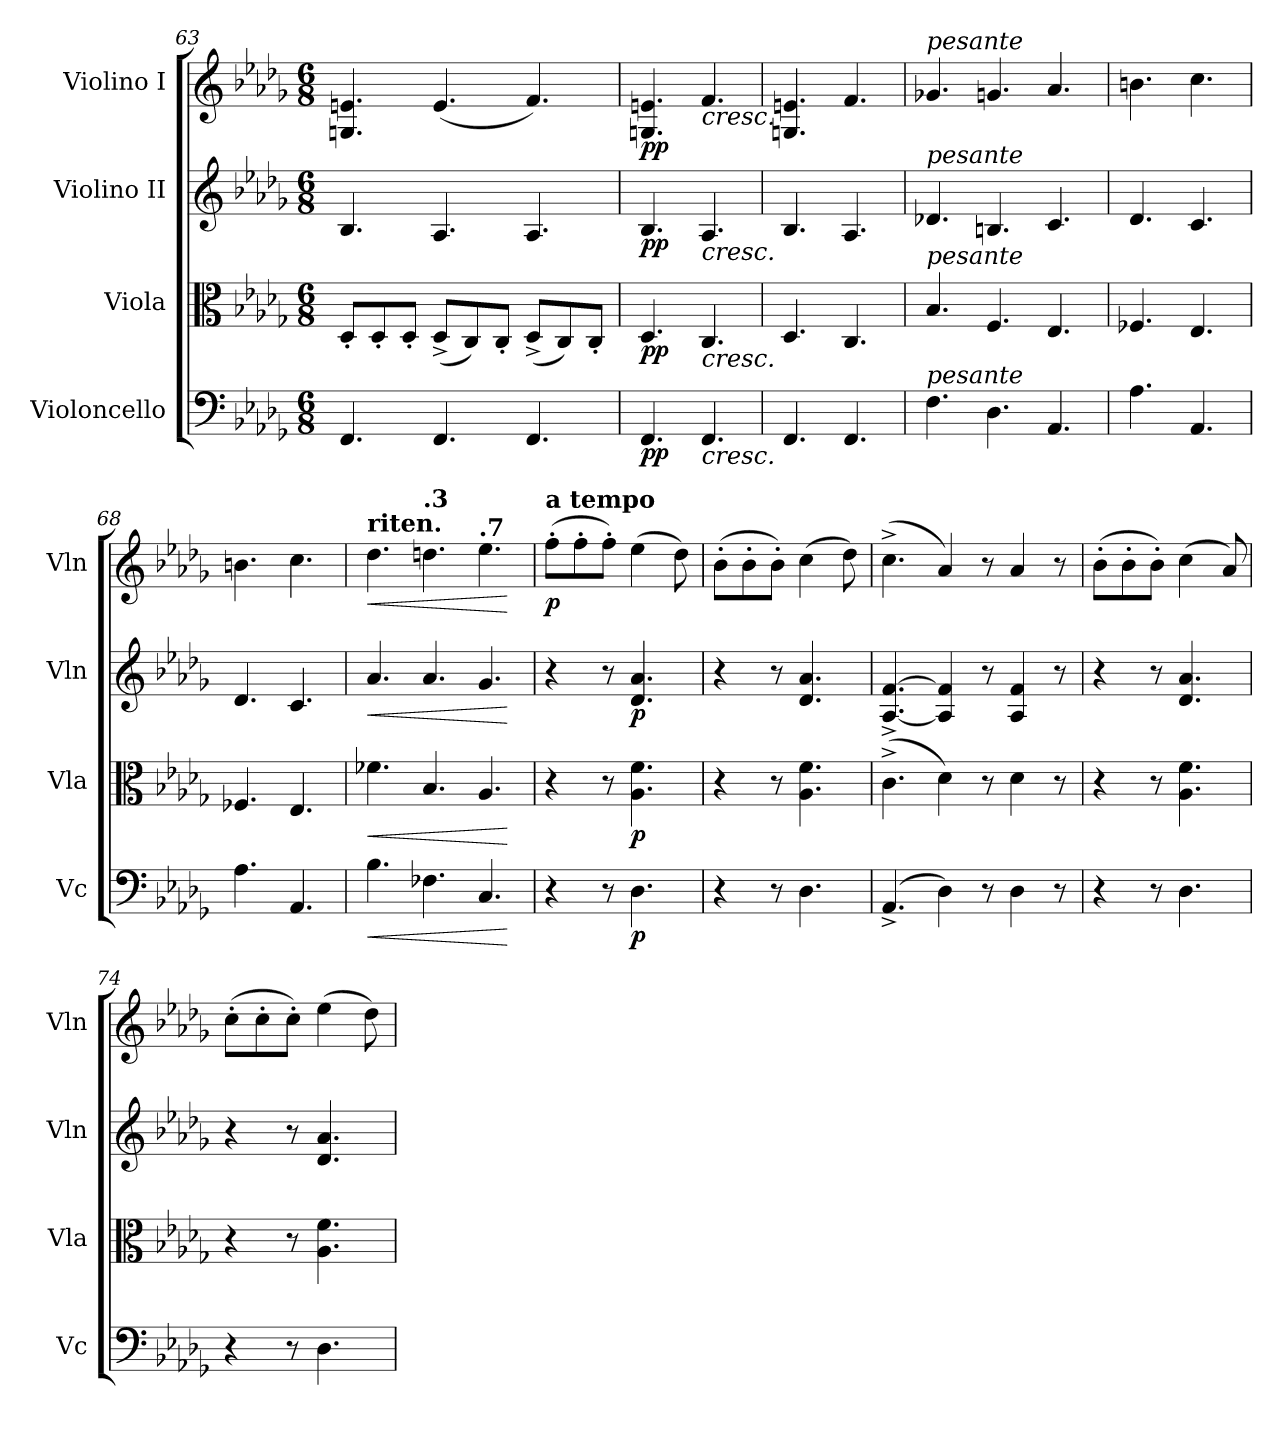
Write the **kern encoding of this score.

**kern	**dynam	**kern	**dynam	**kern	**dynam	**kern	**dynam
*part4	*part4	*part3	*part3	*part2	*part2	*part1	*part1
*staff4	*staff4	*staff3	*staff3	*staff2	*staff2	*staff1	*staff1
*I"Violoncello	*	*I"Viola	*	*I"Violino II	*	*I"Violino I	*
*I'Vc	*	*I'Vla	*	*I'Vln	*	*I'Vln	*
*clefF4	*	*clefC3	*	*clefG2	*	*clefG2	*
*k[b-e-a-d-g-]	*	*k[b-e-a-d-g-]	*	*k[b-e-a-d-g-]	*	*k[b-e-a-d-g-]	*
*M6/8	*	*M6/8	*	*M6/8	*	*M6/8	*
=63	=63	=63	=63	=63	=63	=63	=63
4.FF/	.	8D-'/L	.	4.B-/	.	4.Gn/ 4.en/	.
.	.	8D-'/	.	.	.	.	.
.	.	8D-'/J	.	.	.	.	.
4.FF/	.	(<8D-^/L	.	4.A-/	.	(<4.e/	.
.	.	8C/)	.	.	.	.	.
.	.	8C'/J	.	.	.	.	.
4.FF/	.	(<8D-^/L	.	4.A-/	.	4.f/)	.
.	.	8C/)	.	.	.	.	.
.	.	8C'/J	.	.	.	.	.
=64	=64	=64	=64	=64	=64	=64	=64
!	!LO:DY:b	!	!LO:DY:b	!	!LO:DY:b	!	!LO:DY:b
4.FF/	pp	4.D-/	pp	4.B-/	pp	4.Gn/ 4.en/	pp
!	!	!	!	!	!	!LO:TX:b:i:t=cresc.	!
!	!	!	!	!LO:TX:b:i:t=cresc.	!	!	!
!	!	!LO:TX:b:i:t=cresc.	!	!	!	!	!
!LO:TX:b:i:t=cresc.	!	!	!	!	!	!	!
4.FF/	.	4.C/	.	4.A-/	.	4.f/	.
=65	=65	=65	=65	=65	=65	=65	=65
4.FF/	.	4.D-/	.	4.B-/	.	4.Gn/ 4.en/	.
4.FF/	.	4.C/	.	4.A-/	.	4.f/	.
=66	=66	=66	=66	=66	=66	=66	=66
!	!	!	!	!	!	!LO:TX:a:i:t=pesante	!
!	!	!	!	!LO:TX:a:i:t=pesante	!	!	!
!	!	!LO:TX:a:i:t=pesante	!	!	!	!	!
!LO:TX:a:i:t=pesante	!	!	!	!	!	!	!
4.F\	.	4.B-/	.	4.d-X/	.	4.g-X/	.
4.D-\	.	4.F/	.	4.Bn/	.	4.gn/	.
4.AA-/	.	4.E-/	.	4.c/	.	4.a-/	.
=67	=67	=67	=67	=67	=67	=67	=67
4.A-\	.	4.F-X/	.	4.d-/	.	4.bn\	.
4.AA-/	.	4.E-/	.	4.c/	.	4.cc\	.
=68	=68	=68	=68	=68	=68	=68	=68
4.A-\	.	4.F-X/	.	4.d-/	.	4.bn\	.
4.AA-/	.	4.E-/	.	4.c/	.	4.cc\	.
=69	=69	=69	=69	=69	=69	=69	=69
!	!	!	!	!	!	!LO:TX:a:B:t=riten.	!
!	!LO:HP:b	!	!LO:HP:b	!	!LO:HP:b	!	!LO:HP:b
4.B-\	<	4.f-X\	<	4.a-/	<	4.dd-\	<
*	*	*	*	*	*	*MM153	*
!	!	!	!	!	!	!LO:TX:a:B:t=.3	!
4.F-X\	.	4.B-/	.	4.a-/	.	4.ddn\	.
*	*	*	*	*	*	*MM146	*
!	!	!	!	!	!	!LO:TX:a:B:t=.7	!
4.C/	.	4.A-/	.	4.g-/	.	4.ee-\	.
.	[	.	[	.	[	.	[
=70	=70	=70	=70	=70	=70	=70	=70
!!LO:REH:place=s1:a:B:fs=14:t=70
!	!	!	!	!	!	!LO:TX:a:B:t=a tempo	!
!	!	!	!	!	!	!	!LO:DY:b
4r	.	4r	.	4r	.	(>8ff'\L	p
.	.	.	.	.	.	8ff'\	.
8r	.	8r	.	8r	.	8ff'\J)	.
!	!LO:DY:b	!	!LO:DY:b	!	!LO:DY:b	!	!
4.D-\	p	4.A-\ 4.f\	p	4.d-/ 4.a-/	p	(>4ee-\	.
.	.	.	.	.	.	8dd-\)	.
!!LO:LB:g=z
=71	=71	=71	=71	=71	=71	=71	=71
4r	.	4r	.	4r	.	(>8b-'\L	.
.	.	.	.	.	.	8b-'\	.
8r	.	8r	.	8r	.	8b-'\J)	.
4.D-\	.	4.A-\ 4.f\	.	4.d-/ 4.a-/	.	(>4cc\	.
.	.	.	.	.	.	8dd-\)	.
=72	=72	=72	=72	=72	=72	=72	=72
(>4.AA-^/	.	(>4.c^\	.	[4.A-/^ [4.f/^	.	(>4.cc^\	.
4D-\)	.	4d-\)	.	4A-/] 4f/]	.	4a-/)	.
8r	.	8r	.	8r	.	8r	.
4D-\	.	4d-\	.	4A-/ 4f/	.	4a-/	.
8r	.	8r	.	8r	.	8r	.
=73	=73	=73	=73	=73	=73	=73	=73
4r	.	4r	.	4r	.	(>8b-'\L	.
.	.	.	.	.	.	8b-'\	.
8r	.	8r	.	8r	.	8b-'\J)	.
4.D-\	.	4.A-\ 4.f\	.	4.d-/ 4.a-/	.	(>4cc\	.
.	.	.	.	.	.	8a-/)	.
=74	=74	=74	=74	=74	=74	=74	=74
4r	.	4r	.	4r	.	(>8cc'\L	.
.	.	.	.	.	.	8cc'\	.
8r	.	8r	.	8r	.	8cc'\J)	.
4.D-\	.	4.A-\ 4.f\	.	4.d-/ 4.a-/	.	(>4ee-\	.
.	.	.	.	.	.	8dd-\)	.
=	=	=	=	=	=	=	=
*-	*-	*-	*-	*-	*-	*-	*-
